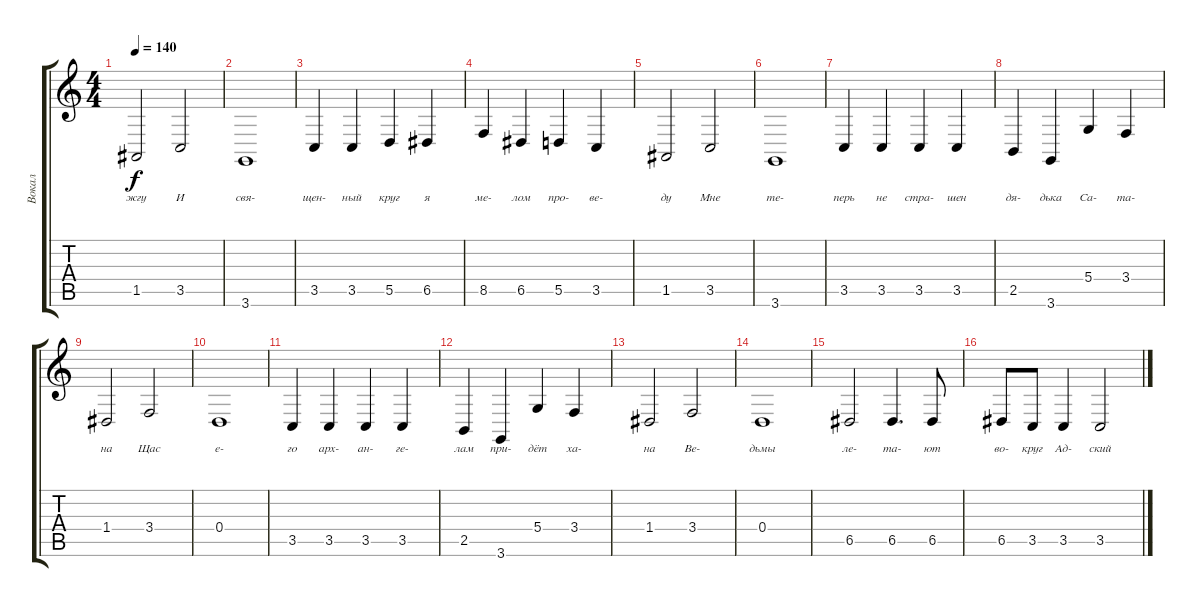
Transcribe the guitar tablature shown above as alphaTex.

\track ("Вокал" "Вокал") {instrument oboe}
\staff {score tabs}
\tuning (E4 B3 G3 D3 A2 E2) {hide}
\ts (4 4)
\tempo 140
\clef g2
\ks c
1.5.2{lyrics (0 "жгу") lyrics (1 "") lyrics (2 "") lyrics (3 "") lyrics (4 "") dy f} 3.5.2{lyrics (0 "И") lyrics (1 "") lyrics (2 "") lyrics (3 "") lyrics (4 "")} |
3.6.1{lyrics (0 "свя-") lyrics (1 "") lyrics (2 "") lyrics (3 "") lyrics (4 "")} |
3.5.4{lyrics (0 "щен-") lyrics (1 "") lyrics (2 "") lyrics (3 "") lyrics (4 "")} 3.5.4{lyrics (0 "ный") lyrics (1 "") lyrics (2 "") lyrics (3 "") lyrics (4 "")} 5.5.4{lyrics (0 "круг") lyrics (1 "") lyrics (2 "") lyrics (3 "") lyrics (4 "")} 6.5.4{lyrics (0 "я") lyrics (1 "") lyrics (2 "") lyrics (3 "") lyrics (4 "")} |
8.5.4{lyrics (0 "ме-") lyrics (1 "") lyrics (2 "") lyrics (3 "") lyrics (4 "")} 6.5.4{lyrics (0 "лом") lyrics (1 "") lyrics (2 "") lyrics (3 "") lyrics (4 "")} 5.5.4{lyrics (0 "про-") lyrics (1 "") lyrics (2 "") lyrics (3 "") lyrics (4 "")} 3.5.4{lyrics (0 "ве-") lyrics (1 "") lyrics (2 "") lyrics (3 "") lyrics (4 "")} |
1.5.2{lyrics (0 "ду") lyrics (1 "") lyrics (2 "") lyrics (3 "") lyrics (4 "")} 3.5.2{lyrics (0 "Мне") lyrics (1 "") lyrics (2 "") lyrics (3 "") lyrics (4 "")} |
3.6.1{lyrics (0 "те-") lyrics (1 "") lyrics (2 "") lyrics (3 "") lyrics (4 "")} |
3.5.4{lyrics (0 "перь") lyrics (1 "") lyrics (2 "") lyrics (3 "") lyrics (4 "")} 3.5.4{lyrics (0 "не") lyrics (1 "") lyrics (2 "") lyrics (3 "") lyrics (4 "")} 3.5.4{lyrics (0 "стра-") lyrics (1 "") lyrics (2 "") lyrics (3 "") lyrics (4 "")} 3.5.4{lyrics (0 "шен") lyrics (1 "") lyrics (2 "") lyrics (3 "") lyrics (4 "")} |
2.5.4{lyrics (0 "дя-") lyrics (1 "") lyrics (2 "") lyrics (3 "") lyrics (4 "")} 3.6.4{lyrics (0 "дька") lyrics (1 "") lyrics (2 "") lyrics (3 "") lyrics (4 "")} 5.4.4{lyrics (0 "Са-") lyrics (1 "") lyrics (2 "") lyrics (3 "") lyrics (4 "")} 3.4.4{lyrics (0 "та-") lyrics (1 "") lyrics (2 "") lyrics (3 "") lyrics (4 "")} |
1.4.2{lyrics (0 "на") lyrics (1 "") lyrics (2 "") lyrics (3 "") lyrics (4 "")} 3.4.2{lyrics (0 "Щас") lyrics (1 "") lyrics (2 "") lyrics (3 "") lyrics (4 "")} |
0.4.1{lyrics (0 "е-") lyrics (1 "") lyrics (2 "") lyrics (3 "") lyrics (4 "")} |
3.5.4{lyrics (0 "го") lyrics (1 "") lyrics (2 "") lyrics (3 "") lyrics (4 "")} 3.5.4{lyrics (0 "арх-") lyrics (1 "") lyrics (2 "") lyrics (3 "") lyrics (4 "")} 3.5.4{lyrics (0 "ан-") lyrics (1 "") lyrics (2 "") lyrics (3 "") lyrics (4 "")} 3.5.4{lyrics (0 "ге-") lyrics (1 "") lyrics (2 "") lyrics (3 "") lyrics (4 "")} |
2.5.4{lyrics (0 "лам") lyrics (1 "") lyrics (2 "") lyrics (3 "") lyrics (4 "")} 3.6.4{lyrics (0 "при-") lyrics (1 "") lyrics (2 "") lyrics (3 "") lyrics (4 "")} 5.4.4{lyrics (0 "дёт") lyrics (1 "") lyrics (2 "") lyrics (3 "") lyrics (4 "")} 3.4.4{lyrics (0 "ха-") lyrics (1 "") lyrics (2 "") lyrics (3 "") lyrics (4 "")} |
1.4.2{lyrics (0 "на") lyrics (1 "") lyrics (2 "") lyrics (3 "") lyrics (4 "")} 3.4.2{lyrics (0 "Ве-") lyrics (1 "") lyrics (2 "") lyrics (3 "") lyrics (4 "")} |
0.4.1{lyrics (0 "дьмы") lyrics (1 "") lyrics (2 "") lyrics (3 "") lyrics (4 "")} |
6.5.2{lyrics (0 "ле-") lyrics (1 "") lyrics (2 "") lyrics (3 "") lyrics (4 "")} 6.5.4{d lyrics (0 "та-") lyrics (1 "") lyrics (2 "") lyrics (3 "") lyrics (4 "")} 6.5.8{lyrics (0 "ют") lyrics (1 "") lyrics (2 "") lyrics (3 "") lyrics (4 "")} |
6.5.8{lyrics (0 "во-") lyrics (1 "") lyrics (2 "") lyrics (3 "") lyrics (4 "")} 3.5.8{lyrics (0 "круг") lyrics (1 "") lyrics (2 "") lyrics (3 "") lyrics (4 "")} 3.5.4{lyrics (0 "Ад-") lyrics (1 "") lyrics (2 "") lyrics (3 "") lyrics (4 "")} 3.5.2{lyrics (0 "ский") lyrics (1 "") lyrics (2 "") lyrics (3 "") lyrics (4 "")}
